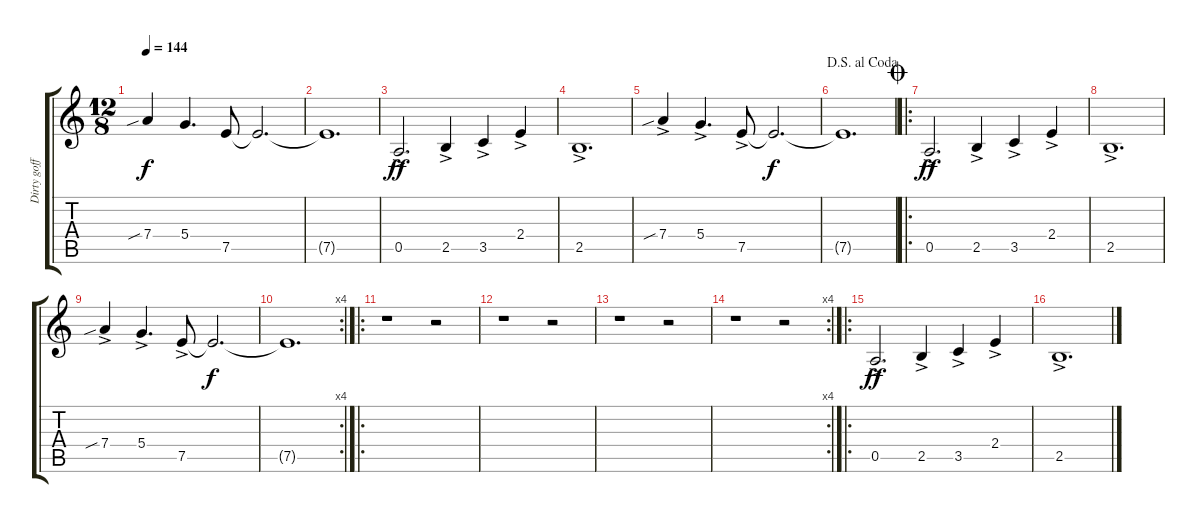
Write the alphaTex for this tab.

\track ("Dirty goff geetar" "Dirty goff") {instrument overdrivenguitar}
\staff {score tabs}
\tuning (E4 B3 G3 D3 A2 E2) {hide}
\ts (12 8)
\tempo 144
\clef g2
\ks c
7.4{sib}.4{dy f} 5.4.4{d} 7.5.8 7.5{t}.2{d} |
7.5{t}.1{d} |
0.5{ac}.2{d dy ff} 2.5{ac}.4 3.5{ac}.4 2.4{ac}.4 |
2.5{ac}.1{d} |
7.4{sib ac}.4 5.4{ac}.4{d} 7.5{ac}.8 7.5{t}.2{d dy f} |
\jump dalsegnoalcoda
7.5{t}.1{d} |
\ro
\jump coda
0.5{ac}.2{d dy ff} 2.5{ac}.4 3.5{ac}.4 2.4{ac}.4 |
2.5{ac}.1{d} |
7.4{sib ac}.4 5.4{ac}.4{d} 7.5{ac}.8 7.5{t}.2{d dy f} |
\rc 4
7.5{t}.1{d} |
\ro
r.1 r.2 |
r.1 r.2 |
r.1 r.2 |
\rc 4
r.1 r.2 |
\ro
0.5{ac}.2{d dy ff} 2.5{ac}.4 3.5{ac}.4 2.4{ac}.4 |
2.5{ac}.1{d}
